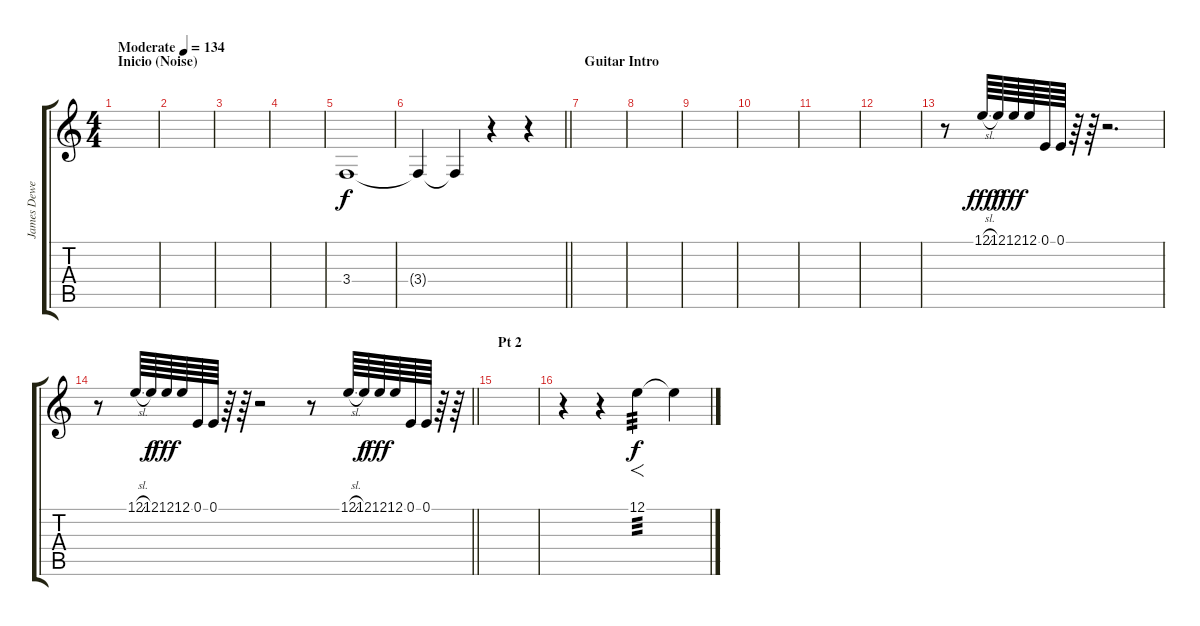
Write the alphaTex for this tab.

\track ("James Dewees [Keyboard/FX]" "James Dewe") {instrument helicopter}
\staff {score tabs}
\tuning (E4 B3 G3 D3 A2 E2) {hide}
\ts (4 4)
\section ("" "Inicio (Noise)")
\tempo (134 "Moderate")
\clef g2
\ks c
|
|
|
|
3.4.1 |
\barLineRight lightlight
3.4{t}.4{volume 0} 3.4{t}.4 r.4 r.4 |
\section ("" "Guitar Intro")
|
|
|
|
|
|
r.8 12.1{sl}.64{dy fff volume 7 balance 16 instrument guitarfretnoise} 12.1.64{dy f} 12.1.64{dy fff} 12.1.64 0.1.64 0.1.64 r.64 r.64 r.2{d} |
\barLineRight lightlight
r.8 12.1{sl}.64 12.1.64{dy f} 12.1.64{dy fff} 12.1.64 0.1.64 0.1.64 r.64 r.64 r.2 r.8 12.1{sl}.64 12.1.64{dy f} 12.1.64{dy fff} 12.1.64 0.1.64 0.1.64 r.64 r.64 |
\section ("" "Pt 2")
|
r.4 r.4 12.1.4{f tp 3 dy f volume 7 balance 1} 12.1{t}.4
